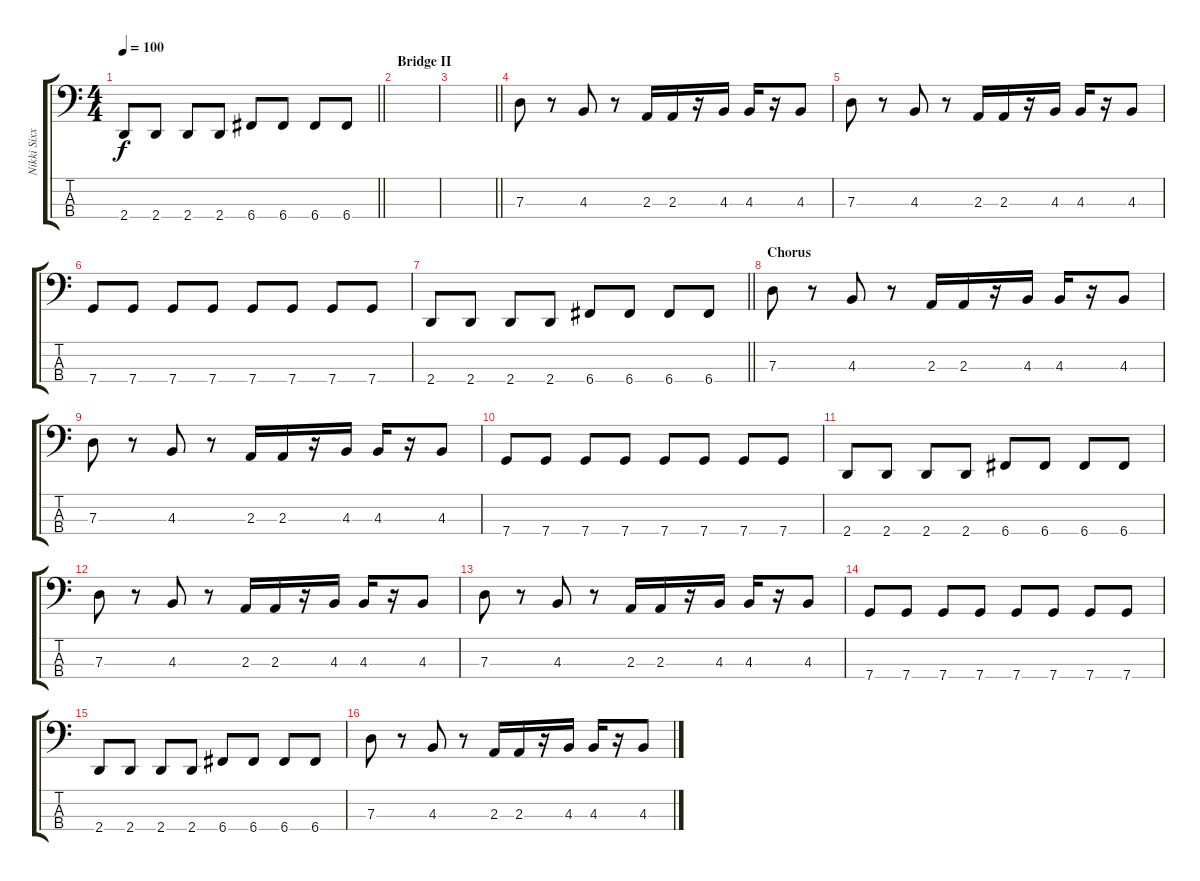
\track ("Nikki Sixx" "Nikki Sixx") {instrument electricbassfinger}
\staff {score tabs}
\tuning (F2 C2 G1 C1) {hide}
\ts (4 4)
\tempo 100
\clef f4
\barLineRight lightlight
\ks c
2.4.8{dy f} 2.4.8 2.4.8 2.4.8 6.4.8 6.4.8 6.4.8 6.4.8 |
\section ("" "Bridge II")
|
\barLineRight lightlight
|
7.3.8 r.8 4.3.8 r.8 2.3.16 2.3.16 r.16 4.3.16 4.3.16 r.16 4.3.8 |
7.3.8 r.8 4.3.8 r.8 2.3.16 2.3.16 r.16 4.3.16 4.3.16 r.16 4.3.8 |
7.4.8 7.4.8 7.4.8 7.4.8 7.4.8 7.4.8 7.4.8 7.4.8 |
\barLineRight lightlight
2.4.8 2.4.8 2.4.8 2.4.8 6.4.8 6.4.8 6.4.8 6.4.8 |
\section ("" "Chorus")
7.3.8 r.8 4.3.8 r.8 2.3.16 2.3.16 r.16 4.3.16 4.3.16 r.16 4.3.8 |
7.3.8 r.8 4.3.8 r.8 2.3.16 2.3.16 r.16 4.3.16 4.3.16 r.16 4.3.8 |
7.4.8 7.4.8 7.4.8 7.4.8 7.4.8 7.4.8 7.4.8 7.4.8 |
2.4.8 2.4.8 2.4.8 2.4.8 6.4.8 6.4.8 6.4.8 6.4.8 |
7.3.8 r.8 4.3.8 r.8 2.3.16 2.3.16 r.16 4.3.16 4.3.16 r.16 4.3.8 |
7.3.8 r.8 4.3.8 r.8 2.3.16 2.3.16 r.16 4.3.16 4.3.16 r.16 4.3.8 |
7.4.8 7.4.8 7.4.8 7.4.8 7.4.8 7.4.8 7.4.8 7.4.8 |
2.4.8 2.4.8 2.4.8 2.4.8 6.4.8 6.4.8 6.4.8 6.4.8 |
7.3.8 r.8 4.3.8 r.8 2.3.16 2.3.16 r.16 4.3.16 4.3.16 r.16 4.3.8
